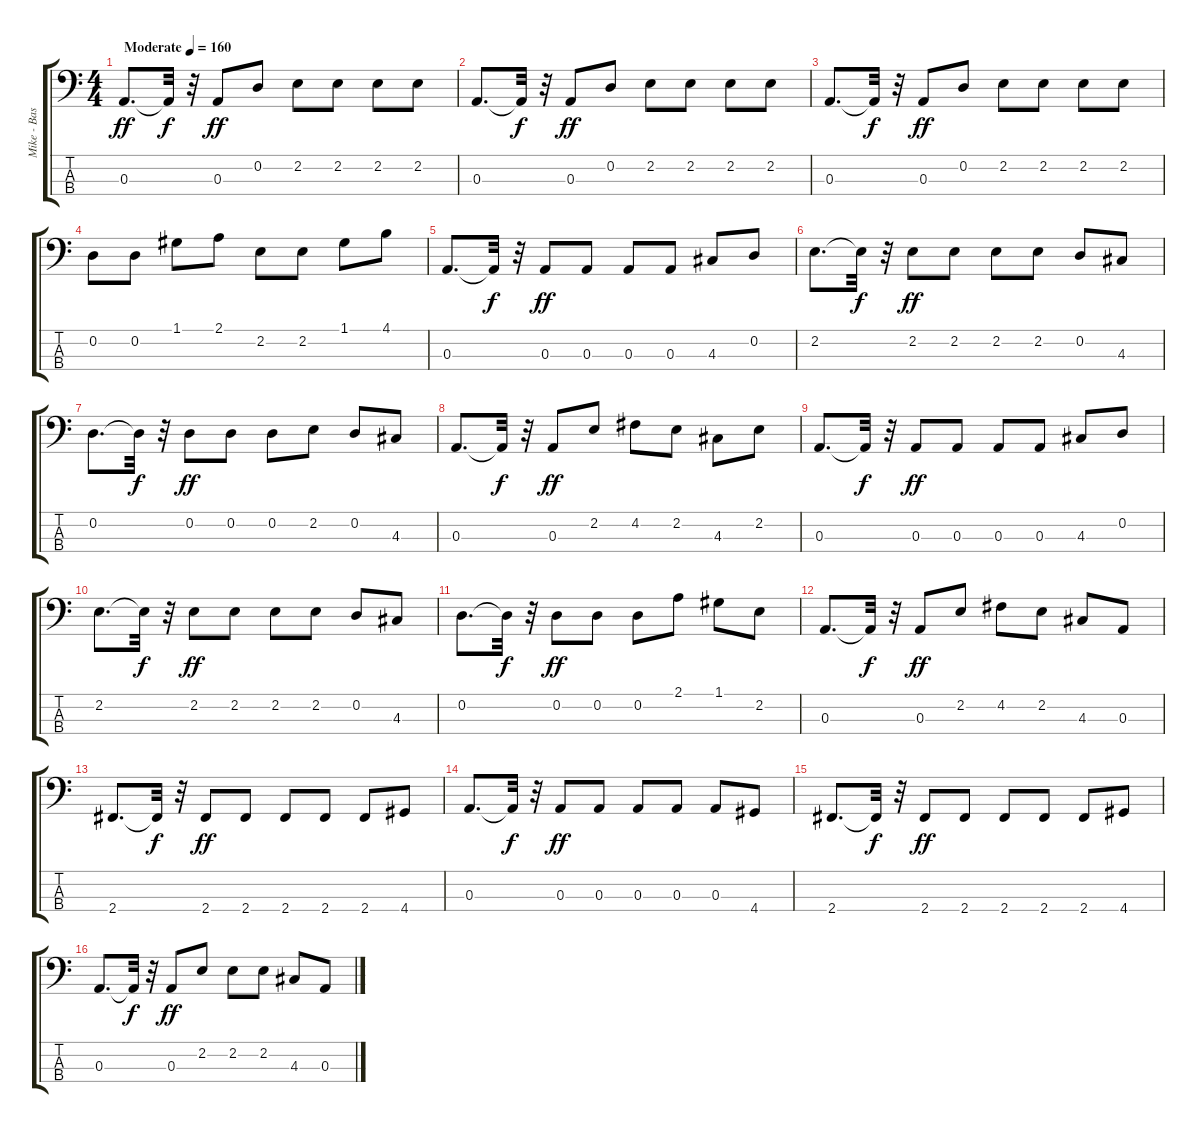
\track ("Mike - Bass Guitar" "Mike - Bas") {instrument electricbasspick}
\staff {score tabs}
\tuning (G2 D2 A1 E1) {hide}
\ts (4 4)
\tempo (160 "Moderate")
\clef f4
\ks c
0.3.8{d dy ff instrument electricbasspick} 0.3{t}.32{dy f} r.32 0.3.8{dy ff} 0.2.8 2.2.8 2.2.8 2.2.8 2.2.8 |
0.3.8{d} 0.3{t}.32{dy f} r.32 0.3.8{dy ff} 0.2.8 2.2.8 2.2.8 2.2.8 2.2.8 |
0.3.8{d} 0.3{t}.32{dy f} r.32 0.3.8{dy ff} 0.2.8 2.2.8 2.2.8 2.2.8 2.2.8 |
0.2.8 0.2.8 1.1.8 2.1.8 2.2.8 2.2.8 1.1.8 4.1.8 |
0.3.8{d} 0.3{t}.32{dy f} r.32 0.3.8{dy ff} 0.3.8 0.3.8 0.3.8 4.3.8 0.2.8 |
2.2.8{d} 2.2{t}.32{dy f} r.32 2.2.8{dy ff} 2.2.8 2.2.8 2.2.8 0.2.8 4.3.8 |
0.2.8{d} 0.2{t}.32{dy f} r.32 0.2.8{dy ff} 0.2.8 0.2.8 2.2.8 0.2.8 4.3.8 |
0.3.8{d} 0.3{t}.32{dy f} r.32 0.3.8{dy ff} 2.2.8 4.2.8 2.2.8 4.3.8 2.2.8 |
0.3.8{d} 0.3{t}.32{dy f} r.32 0.3.8{dy ff} 0.3.8 0.3.8 0.3.8 4.3.8 0.2.8 |
2.2.8{d} 2.2{t}.32{dy f} r.32 2.2.8{dy ff} 2.2.8 2.2.8 2.2.8 0.2.8 4.3.8 |
0.2.8{d} 0.2{t}.32{dy f} r.32 0.2.8{dy ff} 0.2.8 0.2.8 2.1.8 1.1.8 2.2.8 |
0.3.8{d} 0.3{t}.32{dy f} r.32 0.3.8{dy ff} 2.2.8 4.2.8 2.2.8 4.3.8 0.3.8 |
2.4.8{d} 2.4{t}.32{dy f} r.32 2.4.8{dy ff} 2.4.8 2.4.8 2.4.8 2.4.8 4.4.8 |
0.3.8{d} 0.3{t}.32{dy f} r.32 0.3.8{dy ff} 0.3.8 0.3.8 0.3.8 0.3.8 4.4.8 |
2.4.8{d} 2.4{t}.32{dy f} r.32 2.4.8{dy ff} 2.4.8 2.4.8 2.4.8 2.4.8 4.4.8 |
0.3.8{d} 0.3{t}.32{dy f} r.32 0.3.8{dy ff} 2.2.8 2.2.8 2.2.8 4.3.8 0.3.8
